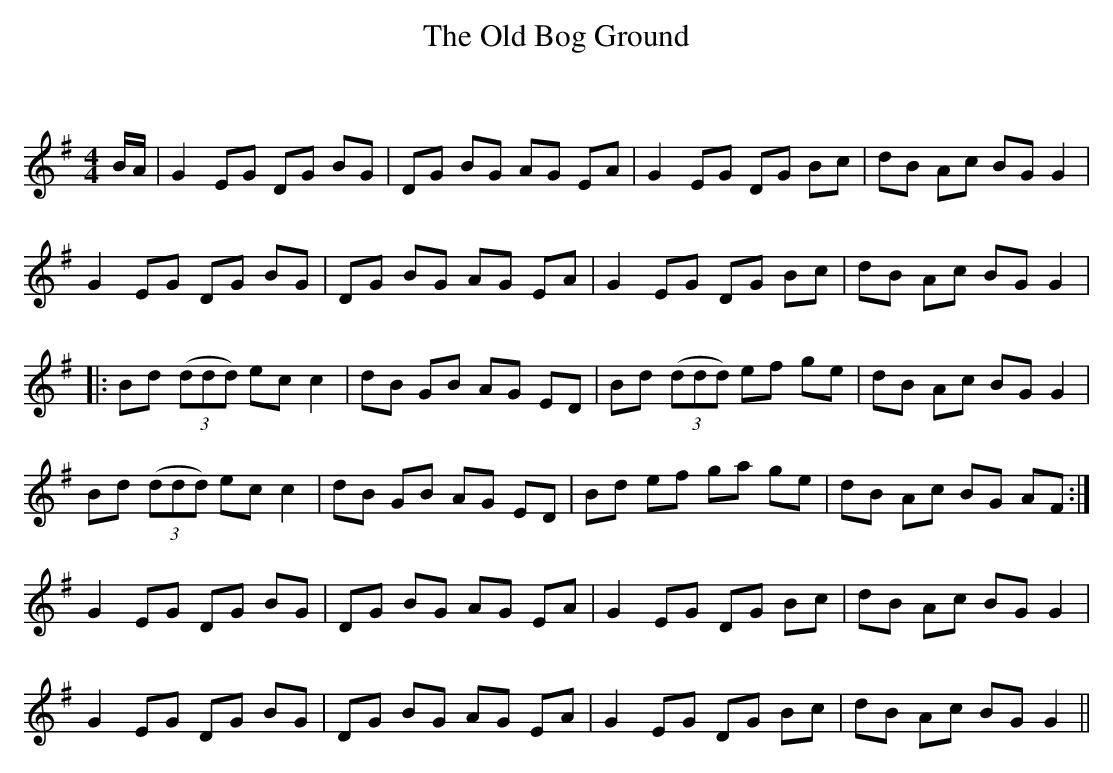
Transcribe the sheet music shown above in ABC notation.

X:1
T: The Old Bog Ground
C:
Q: 232
K:G
M:4/4
L:1/8
B1/2A1/2|G2 EG DG BG|DG BG AG EA|G2 EG DG Bc|dB Ac BG G2|
G2 EG DG BG|DG BG AG EA|G2 EG DG Bc|dB Ac BG G2|
|:Bd ((3ddd) ec c2|dB GB AG ED|Bd ((3ddd) ef ge|dB Ac BG G2|
Bd ((3ddd) ec c2|dB GB AG ED|Bd ef ga ge|dB Ac BG AF:|
G2 EG DG BG|DG BG AG EA|G2 EG DG Bc|dB Ac BG G2|
G2 EG DG BG|DG BG AG EA|G2 EG DG Bc|dB Ac BG G2||
